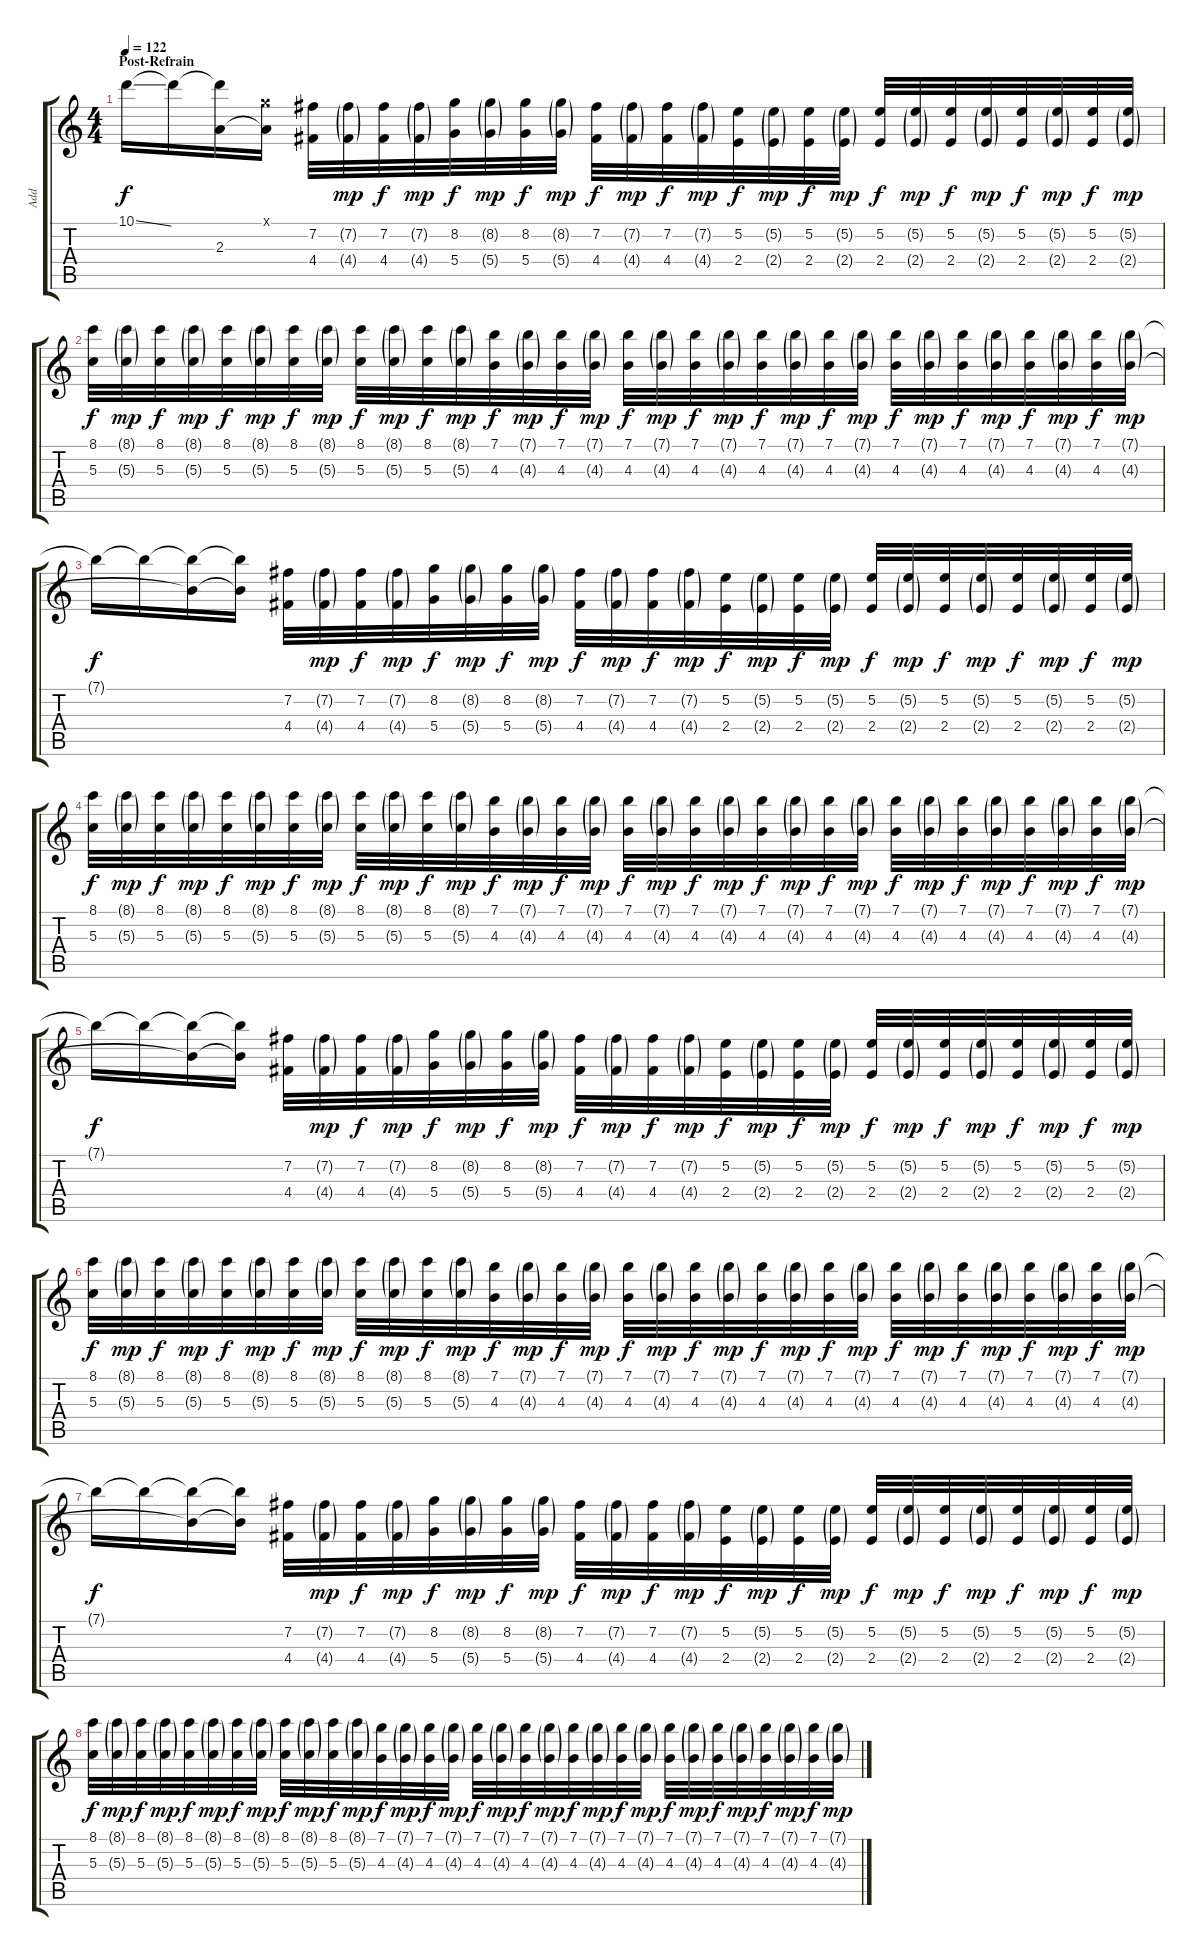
\track ("Add" "Add") {instrument overdrivenguitar}
\staff {score tabs}
\tuning (E4 B3 G3 D3 A2 E2) {hide}
\ts (4 4)
\section ("" "Post-Refrain")
\tempo 122
\clef g2
\ks c
10.1{ss}.16{dy f volume 10 instrument distortionguitar} 10.1{t}.16 (10.1{t} 2.3{t}).16 (3.1{x} 2.3{t}).16 (7.2 4.4).32 (7.2{g} 4.4{g}).32{dy mp} (7.2 4.4).32{dy f} (7.2{g} 4.4{g}).32{dy mp} (8.2 5.4).32{dy f} (8.2{g} 5.4{g}).32{dy mp} (8.2 5.4).32{dy f} (8.2{g} 5.4{g}).32{dy mp} (7.2 4.4).32{dy f} (7.2{g} 4.4{g}).32{dy mp} (7.2 4.4).32{dy f} (7.2{g} 4.4{g}).32{dy mp} (5.2 2.4).32{dy f} (5.2{g} 2.4{g}).32{dy mp} (5.2 2.4).32{dy f} (5.2{g} 2.4{g}).32{dy mp} (5.2 2.4).32{dy f} (5.2{g} 2.4{g}).32{dy mp} (5.2 2.4).32{dy f} (5.2{g} 2.4{g}).32{dy mp} (5.2 2.4).32{dy f} (5.2{g} 2.4{g}).32{dy mp} (5.2 2.4).32{dy f} (5.2{g} 2.4{g}).32{dy mp} |
(8.1 5.3).32{dy f} (8.1{g} 5.3{g}).32{dy mp} (8.1 5.3).32{dy f} (8.1{g} 5.3{g}).32{dy mp} (8.1 5.3).32{dy f} (8.1{g} 5.3{g}).32{dy mp} (8.1 5.3).32{dy f} (8.1{g} 5.3{g}).32{dy mp} (8.1 5.3).32{dy f} (8.1{g} 5.3{g}).32{dy mp} (8.1 5.3).32{dy f} (8.1{g} 5.3{g}).32{dy mp} (7.1 4.3).32{dy f} (7.1{g} 4.3{g}).32{dy mp} (7.1 4.3).32{dy f} (7.1{g} 4.3{g}).32{dy mp} (7.1 4.3).32{dy f} (7.1{g} 4.3{g}).32{dy mp} (7.1 4.3).32{dy f} (7.1{g} 4.3{g}).32{dy mp} (7.1 4.3).32{dy f} (7.1{g} 4.3{g}).32{dy mp} (7.1 4.3).32{dy f} (7.1{g} 4.3{g}).32{dy mp} (7.1 4.3).32{dy f} (7.1{g} 4.3{g}).32{dy mp} (7.1 4.3).32{dy f} (7.1{g} 4.3{g}).32{dy mp} (7.1 4.3).32{dy f} (7.1{g} 4.3{g}).32{dy mp} (7.1 4.3).32{dy f} (7.1{g} 4.3{g}).32{dy mp} |
7.1{t}.16{dy f instrument distortionguitar} 7.1{t}.16 (7.1{t} 4.3{t}).16 (7.1{t} 4.3{t}).16 (7.2 4.4).32 (7.2{g} 4.4{g}).32{dy mp} (7.2 4.4).32{dy f} (7.2{g} 4.4{g}).32{dy mp} (8.2 5.4).32{dy f} (8.2{g} 5.4{g}).32{dy mp} (8.2 5.4).32{dy f} (8.2{g} 5.4{g}).32{dy mp} (7.2 4.4).32{dy f} (7.2{g} 4.4{g}).32{dy mp} (7.2 4.4).32{dy f} (7.2{g} 4.4{g}).32{dy mp} (5.2 2.4).32{dy f} (5.2{g} 2.4{g}).32{dy mp} (5.2 2.4).32{dy f} (5.2{g} 2.4{g}).32{dy mp} (5.2 2.4).32{dy f} (5.2{g} 2.4{g}).32{dy mp} (5.2 2.4).32{dy f} (5.2{g} 2.4{g}).32{dy mp} (5.2 2.4).32{dy f} (5.2{g} 2.4{g}).32{dy mp} (5.2 2.4).32{dy f} (5.2{g} 2.4{g}).32{dy mp} |
(8.1 5.3).32{dy f} (8.1{g} 5.3{g}).32{dy mp} (8.1 5.3).32{dy f} (8.1{g} 5.3{g}).32{dy mp} (8.1 5.3).32{dy f} (8.1{g} 5.3{g}).32{dy mp} (8.1 5.3).32{dy f} (8.1{g} 5.3{g}).32{dy mp} (8.1 5.3).32{dy f} (8.1{g} 5.3{g}).32{dy mp} (8.1 5.3).32{dy f} (8.1{g} 5.3{g}).32{dy mp} (7.1 4.3).32{dy f} (7.1{g} 4.3{g}).32{dy mp} (7.1 4.3).32{dy f} (7.1{g} 4.3{g}).32{dy mp} (7.1 4.3).32{dy f} (7.1{g} 4.3{g}).32{dy mp} (7.1 4.3).32{dy f} (7.1{g} 4.3{g}).32{dy mp} (7.1 4.3).32{dy f} (7.1{g} 4.3{g}).32{dy mp} (7.1 4.3).32{dy f} (7.1{g} 4.3{g}).32{dy mp} (7.1 4.3).32{dy f} (7.1{g} 4.3{g}).32{dy mp} (7.1 4.3).32{dy f} (7.1{g} 4.3{g}).32{dy mp} (7.1 4.3).32{dy f} (7.1{g} 4.3{g}).32{dy mp} (7.1 4.3).32{dy f} (7.1{g} 4.3{g}).32{dy mp} |
7.1{t}.16{dy f instrument distortionguitar} 7.1{t}.16 (7.1{t} 4.3{t}).16 (7.1{t} 4.3{t}).16 (7.2 4.4).32 (7.2{g} 4.4{g}).32{dy mp} (7.2 4.4).32{dy f} (7.2{g} 4.4{g}).32{dy mp} (8.2 5.4).32{dy f} (8.2{g} 5.4{g}).32{dy mp} (8.2 5.4).32{dy f} (8.2{g} 5.4{g}).32{dy mp} (7.2 4.4).32{dy f} (7.2{g} 4.4{g}).32{dy mp} (7.2 4.4).32{dy f} (7.2{g} 4.4{g}).32{dy mp} (5.2 2.4).32{dy f} (5.2{g} 2.4{g}).32{dy mp} (5.2 2.4).32{dy f} (5.2{g} 2.4{g}).32{dy mp} (5.2 2.4).32{dy f} (5.2{g} 2.4{g}).32{dy mp} (5.2 2.4).32{dy f} (5.2{g} 2.4{g}).32{dy mp} (5.2 2.4).32{dy f} (5.2{g} 2.4{g}).32{dy mp} (5.2 2.4).32{dy f} (5.2{g} 2.4{g}).32{dy mp} |
(8.1 5.3).32{dy f} (8.1{g} 5.3{g}).32{dy mp} (8.1 5.3).32{dy f} (8.1{g} 5.3{g}).32{dy mp} (8.1 5.3).32{dy f} (8.1{g} 5.3{g}).32{dy mp} (8.1 5.3).32{dy f} (8.1{g} 5.3{g}).32{dy mp} (8.1 5.3).32{dy f} (8.1{g} 5.3{g}).32{dy mp} (8.1 5.3).32{dy f} (8.1{g} 5.3{g}).32{dy mp} (7.1 4.3).32{dy f} (7.1{g} 4.3{g}).32{dy mp} (7.1 4.3).32{dy f} (7.1{g} 4.3{g}).32{dy mp} (7.1 4.3).32{dy f} (7.1{g} 4.3{g}).32{dy mp} (7.1 4.3).32{dy f} (7.1{g} 4.3{g}).32{dy mp} (7.1 4.3).32{dy f} (7.1{g} 4.3{g}).32{dy mp} (7.1 4.3).32{dy f} (7.1{g} 4.3{g}).32{dy mp} (7.1 4.3).32{dy f} (7.1{g} 4.3{g}).32{dy mp} (7.1 4.3).32{dy f} (7.1{g} 4.3{g}).32{dy mp} (7.1 4.3).32{dy f} (7.1{g} 4.3{g}).32{dy mp} (7.1 4.3).32{dy f} (7.1{g} 4.3{g}).32{dy mp} |
7.1{t}.16{dy f instrument distortionguitar} 7.1{t}.16 (7.1{t} 4.3{t}).16 (7.1{t} 4.3{t}).16 (7.2 4.4).32 (7.2{g} 4.4{g}).32{dy mp} (7.2 4.4).32{dy f} (7.2{g} 4.4{g}).32{dy mp} (8.2 5.4).32{dy f} (8.2{g} 5.4{g}).32{dy mp} (8.2 5.4).32{dy f} (8.2{g} 5.4{g}).32{dy mp} (7.2 4.4).32{dy f} (7.2{g} 4.4{g}).32{dy mp} (7.2 4.4).32{dy f} (7.2{g} 4.4{g}).32{dy mp} (5.2 2.4).32{dy f} (5.2{g} 2.4{g}).32{dy mp} (5.2 2.4).32{dy f} (5.2{g} 2.4{g}).32{dy mp} (5.2 2.4).32{dy f} (5.2{g} 2.4{g}).32{dy mp} (5.2 2.4).32{dy f} (5.2{g} 2.4{g}).32{dy mp} (5.2 2.4).32{dy f} (5.2{g} 2.4{g}).32{dy mp} (5.2 2.4).32{dy f} (5.2{g} 2.4{g}).32{dy mp} |
(8.1 5.3).32{dy f} (8.1{g} 5.3{g}).32{dy mp} (8.1 5.3).32{dy f} (8.1{g} 5.3{g}).32{dy mp} (8.1 5.3).32{dy f} (8.1{g} 5.3{g}).32{dy mp} (8.1 5.3).32{dy f} (8.1{g} 5.3{g}).32{dy mp} (8.1 5.3).32{dy f} (8.1{g} 5.3{g}).32{dy mp} (8.1 5.3).32{dy f} (8.1{g} 5.3{g}).32{dy mp} (7.1 4.3).32{dy f} (7.1{g} 4.3{g}).32{dy mp} (7.1 4.3).32{dy f} (7.1{g} 4.3{g}).32{dy mp} (7.1 4.3).32{dy f} (7.1{g} 4.3{g}).32{dy mp} (7.1 4.3).32{dy f} (7.1{g} 4.3{g}).32{dy mp} (7.1 4.3).32{dy f} (7.1{g} 4.3{g}).32{dy mp} (7.1 4.3).32{dy f} (7.1{g} 4.3{g}).32{dy mp} (7.1 4.3).32{dy f} (7.1{g} 4.3{g}).32{dy mp} (7.1 4.3).32{dy f} (7.1{g} 4.3{g}).32{dy mp} (7.1 4.3).32{dy f} (7.1{g} 4.3{g}).32{dy mp} (7.1 4.3).32{dy f} (7.1{g} 4.3{g}).32{dy mp volume 12}
